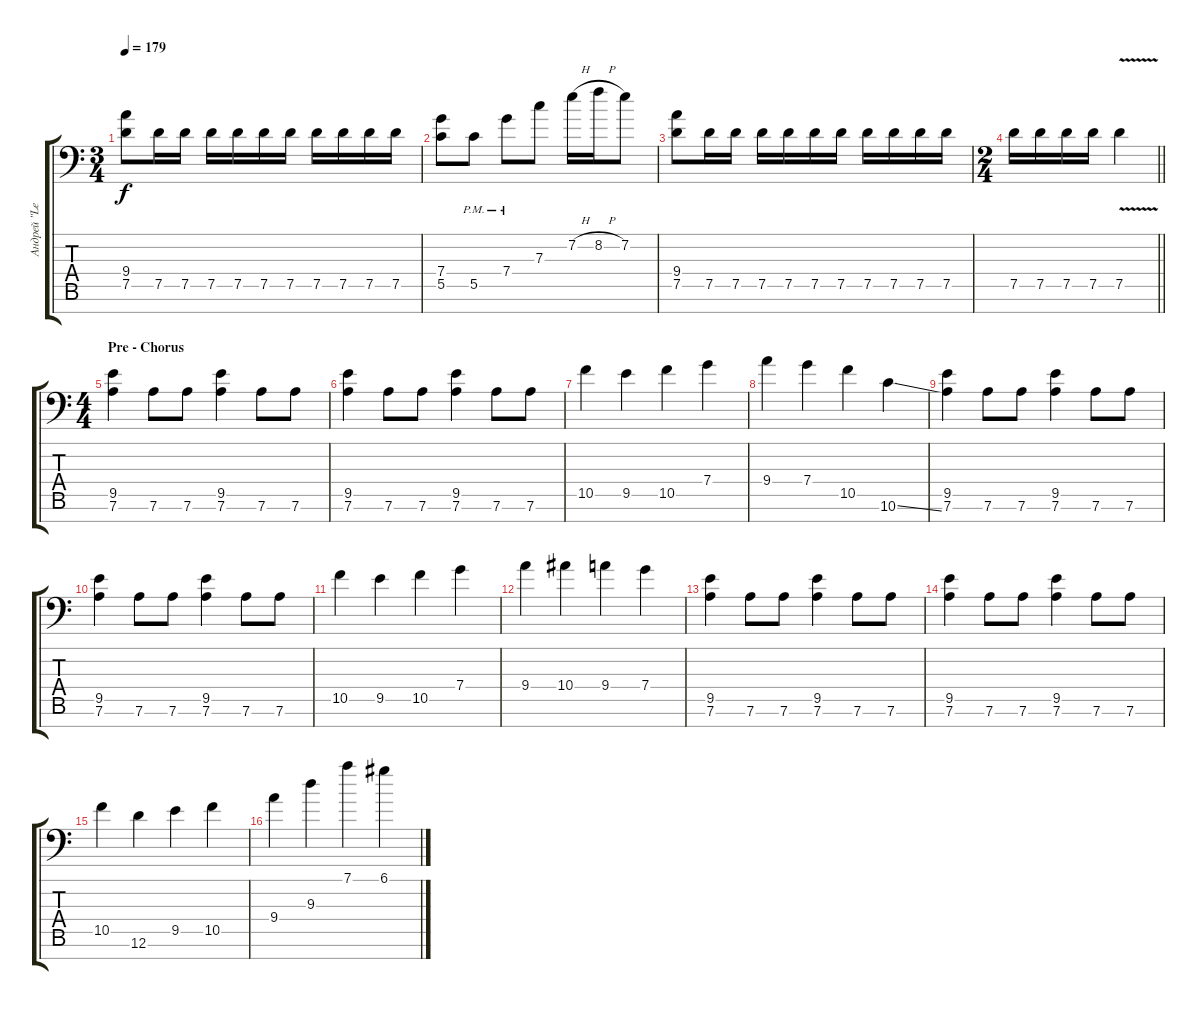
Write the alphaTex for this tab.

\track ("Андрей \"Leo\" Леонтьев" "Андрей \"Le") {instrument overdrivenguitar}
\staff {score tabs}
\tuning (D4 A3 F3 C3 G2 D2 A1) {hide}
\ts (3 4)
\tempo 179
\clef f4
\ks c
(9.4 7.5).8{dy f} 7.5.16 7.5.16 7.5.16 7.5.16 7.5.16 7.5.16 7.5.16 7.5.16 7.5.16 7.5.16 |
(7.4 5.5).8 5.5{pm}.8 7.4{pm}.8 7.3.8 7.2{h}.16 8.2{h}.16 7.2.8 |
(9.4 7.5).8 7.5.16 7.5.16 7.5.16 7.5.16 7.5.16 7.5.16 7.5.16 7.5.16 7.5.16 7.5.16 |
\ts (2 4)
\barLineRight lightlight
7.5.16 7.5.16 7.5.16 7.5.16 7.5{v}.4{instrument guitarharmonics} |
\ts (4 4)
\section ("" "Pre - Chorus")
(9.5 7.6).4{instrument overdrivenguitar} 7.6.8 7.6.8 (9.5 7.6).4 7.6.8 7.6.8 |
(9.5 7.6).4 7.6.8 7.6.8 (9.5 7.6).4 7.6.8 7.6.8 |
10.5.4 9.5.4 10.5.4 7.4.4 |
9.4.4 7.4.4 10.5.4 10.6{ss}.4 |
(9.5 7.6).4 7.6.8 7.6.8 (9.5 7.6).4 7.6.8 7.6.8 |
(9.5 7.6).4 7.6.8 7.6.8 (9.5 7.6).4 7.6.8 7.6.8 |
10.5.4 9.5.4 10.5.4 7.4.4 |
9.4.4 10.4.4 9.4.4 7.4.4 |
(9.5 7.6).4 7.6.8 7.6.8 (9.5 7.6).4 7.6.8 7.6.8 |
(9.5 7.6).4 7.6.8 7.6.8 (9.5 7.6).4 7.6.8 7.6.8 |
10.5.4 12.6.4 9.5.4 10.5.4 |
9.4.4 9.3.4 7.1.4 6.1.4
